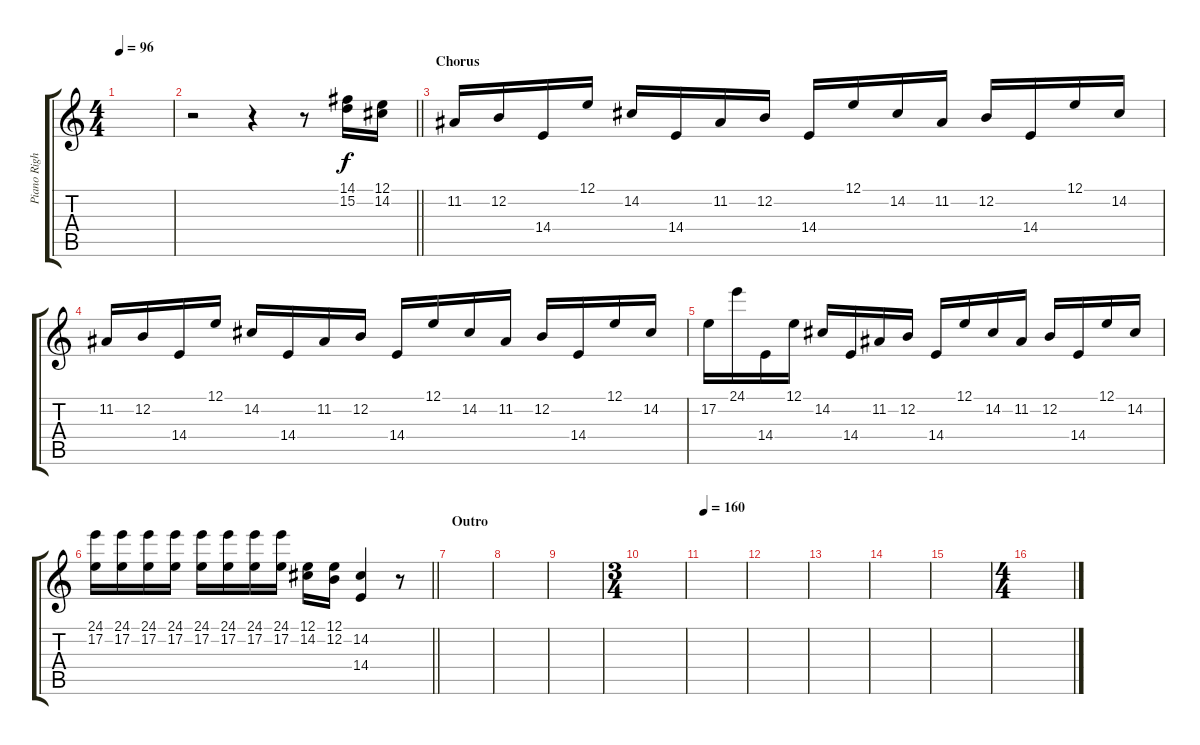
\track ("Piano Right Hand" "Piano Righ") {instrument electricgrandpiano}
\staff {score tabs}
\tuning (E4 B3 G3 D3 A2 E2) {hide}
\ts (4 4)
\tempo 96
\clef g2
\ks c
|
\barLineRight lightlight
r.2 r.4 r.8 (14.1 15.2).16 (12.1 14.2).16 |
\section ("" "Chorus")
11.2.16 12.2.16 14.4.16 12.1.16 14.2.16 14.4.16 11.2.16 12.2.16 14.4.16 12.1.16 14.2.16 11.2.16 12.2.16 14.4.16 12.1.16 14.2.16 |
11.2.16 12.2.16 14.4.16 12.1.16 14.2.16 14.4.16 11.2.16 12.2.16 14.4.16 12.1.16 14.2.16 11.2.16 12.2.16 14.4.16 12.1.16 14.2.16 |
17.2.16 24.1.16 14.4.16 12.1.16 14.2.16 14.4.16 11.2.16 12.2.16 14.4.16 12.1.16 14.2.16 11.2.16 12.2.16 14.4.16 12.1.16 14.2.16 |
\barLineRight lightlight
(24.1 17.2).16 (24.1 17.2).16 (24.1 17.2).16 (24.1 17.2).16 (24.1 17.2).16 (24.1 17.2).16 (24.1 17.2).16 (24.1 17.2).16 (12.1 14.2).16 (12.1 12.2).16 (14.2 14.4).4 r.8 |
\section ("" "Outro")
|
|
|
\ts (3 4)
|
\tempo 160
|
|
|
|
|
\ts (4 4)
